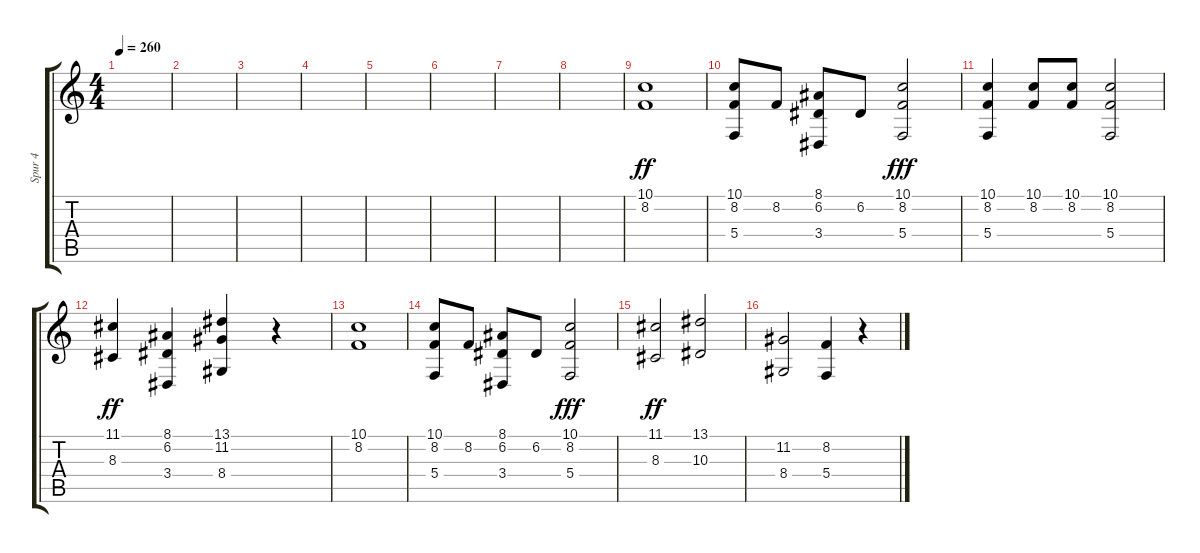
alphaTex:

\track ("Spur 4" "Spur 4") {instrument accordion}
\staff {score tabs}
\tuning (D4 A3 F3 C3 G2 D2) {hide}
\ts (4 4)
\tempo 260
\clef g2
\ks c
|
|
|
|
|
|
|
|
(10.1 8.2).1{dy ff volume 13 instrument trumpet} |
(10.1 8.2 5.4).8 8.2.8 (8.1 6.2 3.4).8 6.2.8 (10.1 8.2 5.4).2{dy fff} |
(10.1 8.2 5.4).4 (10.1 8.2).8 (10.1 8.2).8 (10.1 8.2 5.4).2 |
(11.1 8.3).4{dy ff} (8.1 6.2 3.4).4 (13.1 11.2 8.4).4 r.4 |
(10.1 8.2).1{volume 16 instrument trumpet} |
(10.1 8.2 5.4).8 8.2.8 (8.1 6.2 3.4).8 6.2.8 (10.1 8.2 5.4).2{dy fff} |
(11.1 8.3).2{dy ff} (13.1 10.3).2 |
(11.2 8.4).2 (8.2 5.4).4 r.4
